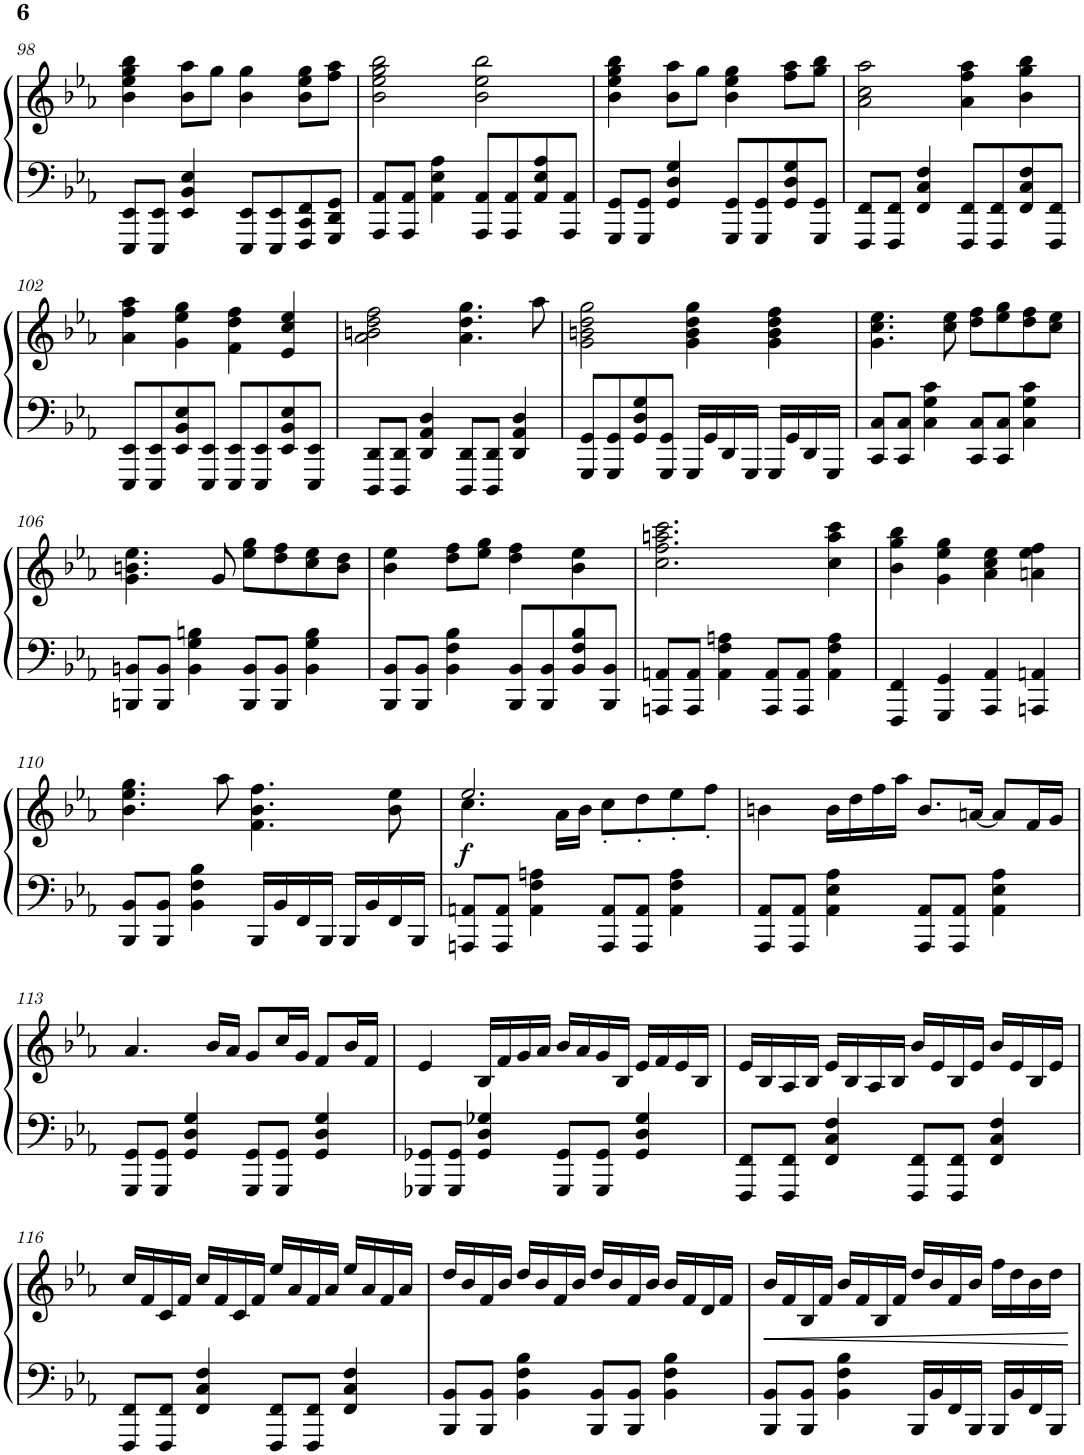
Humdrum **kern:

**kern	**kern	**dynam
*part1	*part1	*part1
*staff2	*staff1	*staff1/2
*I"Piano	*	*
*I'Pno.	*	*
!!LO:PB:g=z
*clefF4	*clefG2	*
*k[b-e-a-]	*k[b-e-a-]	*
*M4/4	*M4/4	*
=98	=98	=98
8EEE-/ 8EE-/L	4b-\ 4ee-\ 4gg\ 4bb-\	.
8EEE-/ 8EE-/J	.	.
4EE-/ 4BB-/ 4E-/	8b-\ 8aa-\L	.
.	8gg\J	.
8EEE-/ 8EE-/L	4b-\ 4gg\	.
8EEE-/ 8EE-/	.	.
8FFF/ 8CC/ 8FF/	8b-\ 8ee-\ 8gg\L	.
8GGG/ 8DD/ 8GG/J	8ff\ 8aa-\J	.
=99	=99	=99
8AAA-/ 8AA-/L	2b-\ 2ee-\ 2gg\ 2bb-\	.
8AAA-/ 8AA-/J	.	.
4AA-\ 4E-\ 4A-\	.	.
8AAA-/ 8AA-/L	2b-\ 2ee-\ 2bb-\	.
8AAA-/ 8AA-/	.	.
8AA-/ 8E-/ 8A-/	.	.
8AAA-/ 8AA-/J	.	.
=100	=100	=100
8GGG/ 8GG/L	4b-\ 4ee-\ 4gg\ 4bb-\	.
8GGG/ 8GG/J	.	.
4GG/ 4D/ 4G/	8b-\ 8aa-\L	.
.	8gg\J	.
8GGG/ 8GG/L	4b-\ 4ee-\ 4gg\	.
8GGG/ 8GG/	.	.
8GG/ 8D/ 8G/	8ff\ 8aa-\L	.
8GGG/ 8GG/J	8gg\ 8bb-\J	.
=101	=101	=101
8FFF/ 8FF/L	2a-\ 2cc\ 2aa-\	.
8FFF/ 8FF/J	.	.
4FF/ 4C/ 4F/	.	.
8FFF/ 8FF/L	4a-\ 4ff\ 4aa-\	.
8FFF/ 8FF/	.	.
8FF/ 8C/ 8F/	4b-\ 4gg\ 4bb-\	.
8FFF/ 8FF/J	.	.
!!LO:LB:g=z
=102	=102	=102
8EEE-/ 8EE-/L	4a-\ 4ff\ 4aa-\	.
8EEE-/ 8EE-/	.	.
8EE-/ 8BB-/ 8E-/	4g\ 4ee-\ 4gg\	.
8EEE-/ 8EE-/J	.	.
8EEE-/ 8EE-/L	4f\ 4dd\ 4ff\	.
8EEE-/ 8EE-/	.	.
8EE-/ 8BB-/ 8E-/	4e-/ 4cc/ 4ee-/	.
8EEE-/ 8EE-/J	.	.
=103	=103	=103
8DDD/ 8DD/L	2a-\ 2bn\ 2dd\ 2ff\	.
8DDD/ 8DD/J	.	.
4DD/ 4AA-/ 4D/	.	.
8DDD/ 8DD/L	4.a-\ 4.dd\ 4.gg\	.
8DDD/ 8DD/J	.	.
4DD/ 4AA-/ 4D/	.	.
.	8aa-\	.
=104	=104	=104
8GGG/ 8GG/L	2g\ 2bn\ 2dd\ 2gg\	.
8GGG/ 8GG/	.	.
8GG/ 8D/ 8G/	.	.
8GGG/ 8GG/J	.	.
16GGG/LL	4g\ 4b\ 4dd\ 4gg\	.
16GG/	.	.
16DD/	.	.
16GGG/JJ	.	.
16GGG/LL	4g\ 4b\ 4dd\ 4ff\	.
16GG/	.	.
16DD/	.	.
16GGG/JJ	.	.
=105	=105	=105
8CC/ 8C/L	4.g\ 4.cc\ 4.ee-\	.
8CC/ 8C/J	.	.
4C\ 4G\ 4c\	.	.
.	8cc\ 8ee-\	.
8CC/ 8C/L	8dd\ 8ff\L	.
8CC/ 8C/J	8ee-\ 8gg\	.
4C\ 4G\ 4c\	8dd\ 8ff\	.
.	8cc\ 8ee-\J	.
!!LO:LB:g=z
=106	=106	=106
8BBBn/ 8BBn/L	4.g\ 4.bn\ 4.ee-\	.
8BBB/ 8BB/J	.	.
4BB\ 4G\ 4Bn\	.	.
.	8g/	.
8BBB/ 8BB/L	8ee-\ 8gg\L	.
8BBB/ 8BB/J	8dd\ 8ff\	.
4BB\ 4G\ 4B\	8cc\ 8ee-\	.
.	8b\ 8dd\J	.
=107	=107	=107
8BBB-/ 8BB-/L	4b-\ 4ee-\	.
8BBB-/ 8BB-/J	.	.
4BB-\ 4F\ 4B-\	8dd\ 8ff\L	.
.	8ee-\ 8gg\J	.
8BBB-/ 8BB-/L	4dd\ 4ff\	.
8BBB-/ 8BB-/	.	.
8BB-/ 8F/ 8B-/	4b-\ 4ee-\	.
8BBB-/ 8BB-/J	.	.
=108	=108	=108
8AAAn/ 8AAn/L	2.cc\ 2.ff\ 2.aan\ 2.ccc\	.
8AAA/ 8AA/J	.	.
4AA\ 4F\ 4An\	.	.
8AAA/ 8AA/L	.	.
8AAA/ 8AA/J	.	.
4AA\ 4F\ 4A\	4cc\ 4aa\ 4ccc\	.
=109	=109	=109
4FFF/ 4FF/	4b-\ 4gg\ 4bb-\	.
4GGG/ 4GG/	4g\ 4ee-\ 4gg\	.
4AAA-/ 4AA-/	4a-\ 4cc\ 4ee-\	.
4AAAn/ 4AAn/	4an\ 4ee-\ 4ff\	.
!!LO:LB:g=z
=110	=110	=110
8BBB-/ 8BB-/L	4.b-\ 4.ee-\ 4.gg\	.
8BBB-/ 8BB-/J	.	.
4BB-\ 4F\ 4B-\	.	.
.	8aa-\	.
16BBB-/LL	4.f\ 4.b-\ 4.ff\	.
16BB-/	.	.
16FF/	.	.
16BBB-/JJ	.	.
16BBB-/LL	.	.
16BB-/	.	.
16FF/	8b-\ 8ee-\	.
16BBB-/JJ	.	.
=111	=111	=111
*	*^	*
!	!	!	!LO:DY:b
8AAAn/ 8AAn/L	2.ee-/	4.cc\	f
8AAA/ 8AA/J	.	.	.
4AA\ 4F\ 4An\	.	.	.
.	.	16a-\LL	.
.	.	16b-\JJ	.
8AAA/ 8AA/L	.	8cc'\L	.
8AAA/ 8AA/J	.	8dd'\	.
4AA\ 4F\ 4A\	4ryy	8ee-'\	.
.	.	8ff'\J	.
*	*v	*v	*
=112	=112	=112
8AAA-/ 8AA-/L	4bn\	.
8AAA-/ 8AA-/J	.	.
4AA-\ 4E-\ 4A-\	16b\LL	.
.	16dd\	.
.	16ff\	.
.	16aa-\JJ	.
8AAA-/ 8AA-/L	8.b/L	.
8AAA-/ 8AA-/J	.	.
.	[16an/Jk	.
4AA-\ 4E-\ 4A-\	8a/L]	.
.	16f/L	.
.	16g/JJ	.
!!LO:LB:g=z
=113	=113	=113
8GGG/ 8GG/L	4.a-/	.
8GGG/ 8GG/J	.	.
4GG/ 4D/ 4G/	.	.
.	16b-/LL	.
.	16a-/JJ	.
8GGG/ 8GG/L	8g/L	.
8GGG/ 8GG/J	16cc/L	.
.	16g/JJ	.
4GG/ 4D/ 4G/	8f/L	.
.	16b-/L	.
.	16f/JJ	.
=114	=114	=114
8GGG-X/ 8GG-X/L	4e-/	.
8GGG-/ 8GG-/J	.	.
4GG-/ 4D/ 4G-X/	16B-/LL	.
.	16f/	.
.	16g/	.
.	16a-/JJ	.
8GGG-/ 8GG-/L	16b-/LL	.
.	16a-/	.
8GGG-/ 8GG-/J	16g/	.
.	16B-/JJ	.
4GG-/ 4D/ 4G-/	16e-/LL	.
.	16f/	.
.	16e-/	.
.	16B-/JJ	.
=115	=115	=115
8FFF/ 8FF/L	16e-/LL	.
.	16B-/	.
8FFF/ 8FF/J	16A-/	.
.	16B-/JJ	.
4FF/ 4C/ 4F/	16e-/LL	.
.	16B-/	.
.	16A-/	.
.	16B-/JJ	.
8FFF/ 8FF/L	16b-/LL	.
.	16e-/	.
8FFF/ 8FF/J	16B-/	.
.	16e-/JJ	.
4FF/ 4C/ 4F/	16b-/LL	.
.	16e-/	.
.	16B-/	.
.	16e-/JJ	.
!!LO:LB:g=z
=116	=116	=116
8FFF/ 8FF/L	16cc/LL	.
.	16f/	.
8FFF/ 8FF/J	16c/	.
.	16f/JJ	.
4FF/ 4C/ 4F/	16cc/LL	.
.	16f/	.
.	16c/	.
.	16f/JJ	.
8FFF/ 8FF/L	16ee-/LL	.
.	16a-/	.
8FFF/ 8FF/J	16f/	.
.	16a-/JJ	.
4FF/ 4C/ 4F/	16ee-/LL	.
.	16a-/	.
.	16f/	.
.	16a-/JJ	.
=117	=117	=117
8BBB-/ 8BB-/L	16dd/LL	.
.	16b-/	.
8BBB-/ 8BB-/J	16f/	.
.	16b-/JJ	.
4BB-\ 4F\ 4B-\	16dd/LL	.
.	16b-/	.
.	16f/	.
.	16b-/JJ	.
8BBB-/ 8BB-/L	16dd/LL	.
.	16b-/	.
8BBB-/ 8BB-/J	16f/	.
.	16b-/JJ	.
4BB-\ 4F\ 4B-\	16b-/LL	.
.	16f/	.
.	16d/	.
.	16f/JJ	.
=118	=118	=118
!	!	!LO:HP:b
8BBB-/ 8BB-/L	16b-/LL	<
.	16f/	.
8BBB-/ 8BB-/J	16B-/	.
.	16f/JJ	.
4BB-\ 4F\ 4B-\	16b-/LL	.
.	16f/	.
.	16B-/	.
.	16f/JJ	.
16BBB-/LL	16dd/LL	.
16BB-/	16b-/	.
16FF/	16f/	.
16BBB-/JJ	16b-/JJ	.
16BBB-/LL	16ff\LL	.
16BB-/	16dd\	.
16FF/	16b-\	.
16BBB-/JJ	16dd\JJ	.
.	.	[
=	=	=
*-	*-	*-
